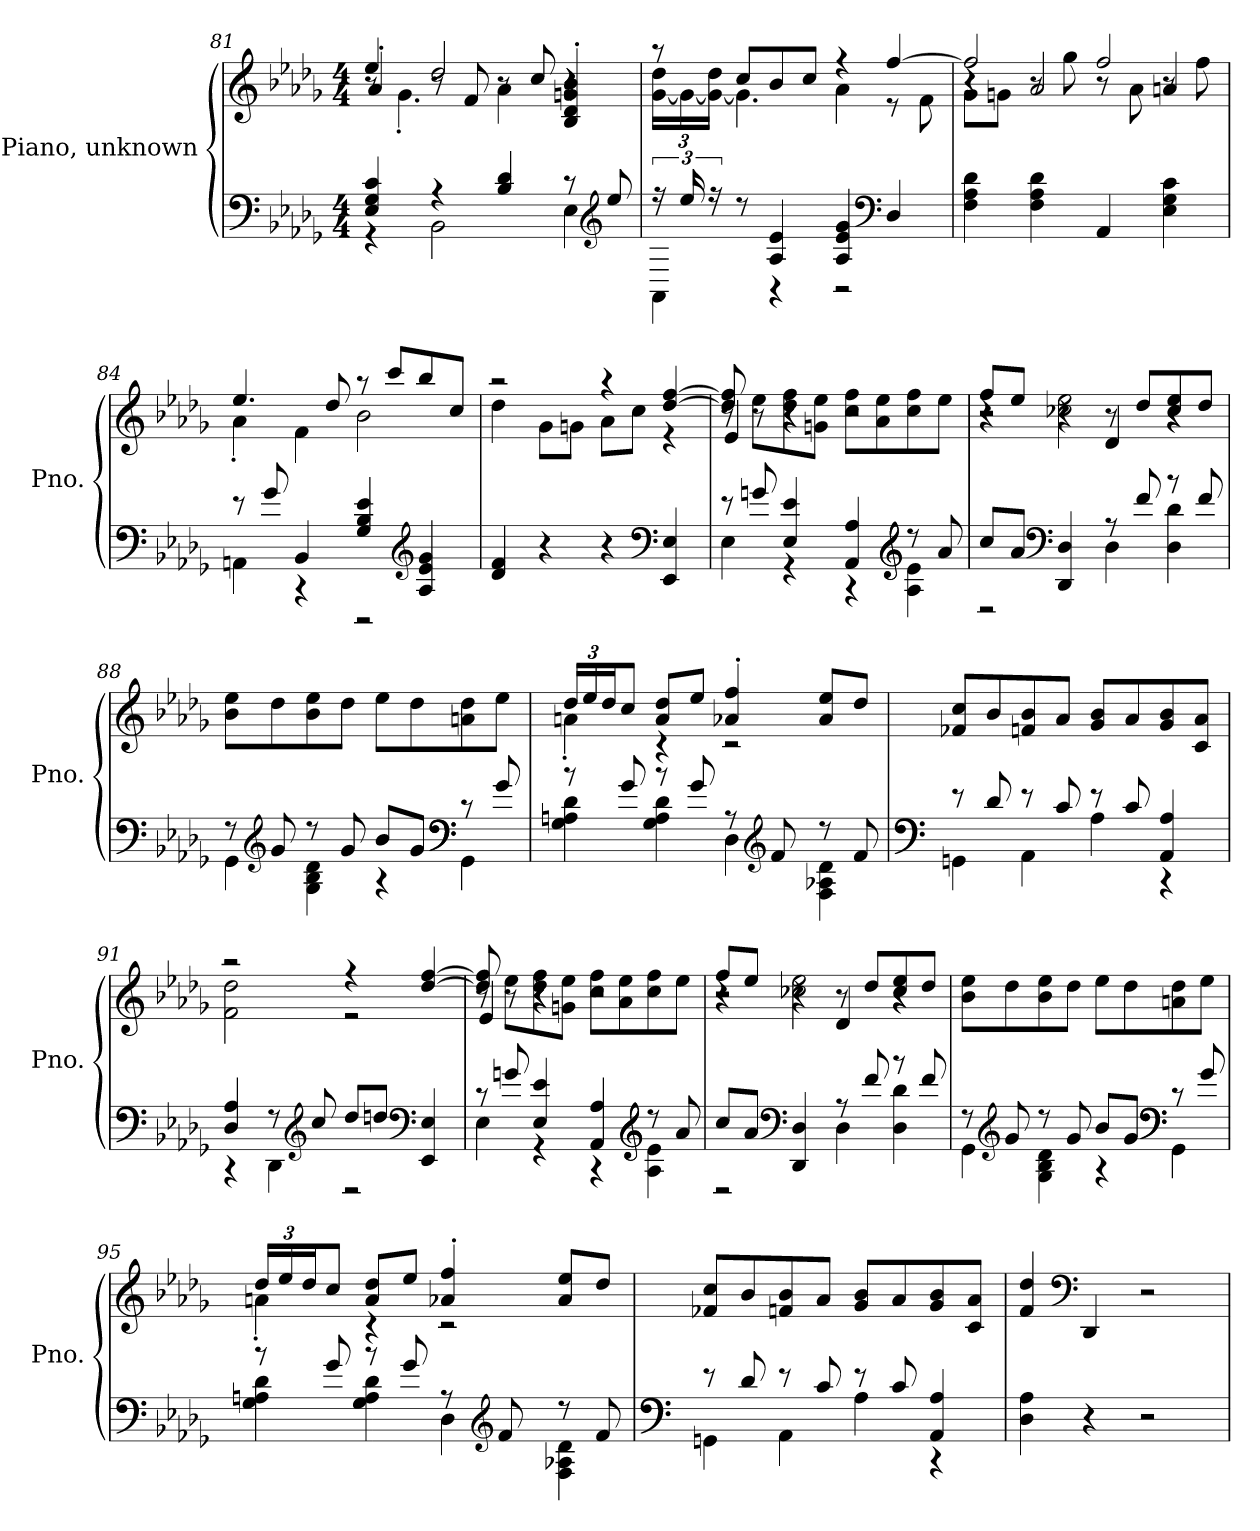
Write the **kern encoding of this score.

**kern	**kern
*part1	*part1
*staff2	*staff1
*I"Piano, unknown	*
*I'Pno.	*
!!LO:LB:g=z
*clefF4	*clefG2
*k[b-e-a-d-g-]	*k[b-e-a-d-g-]
*M4/4	*M4/4
=81	=81
*^	*^
*	*	*	*^
4E-/ 4G-/ 4c/	4r	4ee-/	8r	4a-'/
.	.	.	4.g-'\	.
4r	2BB-\	2dd-/	.	8r
.	.	.	.	8f/
4B-/ 4d-/	.	.	4a-\	8r
.	.	.	.	8cc/
8r	4E-\	4r	4r	4B-/' 4d-/' 4gn/' 4b-/'
*clefG2	*	*	*	*
8ee-/	.	.	.	.
*	*	*	*v	*v
=82	=82	=82	=82
*	*	*	*Xbrackettup
24r	4AA-\	8r	[24g-\ 24dd-\LL
24ee-/	.	.	24g-\_
24r	.	.	24g-\_ 24dd-\JJ
8r	.	8cc/L	4.g-\]
4A-/ 4e-/	4r	8b-/	.
.	.	8cc/J	.
4A-/ 4e-/ 4g-/	2r	4r	4a-\
*clefF4	*	*	*
4D-/	.	[4ff/	8r
.	.	.	8f\
*v	*v	*	*
=83	=83	=83
*	*	*^
4F\ 4A-\ 4d-\	2ff/]	8g-\L	4r
.	.	8gn\J	.
4F\ 4A-\ 4d-\	.	8r	2a-/
.	.	8gg-\	.
4AA-/	2ff/	8r	.
.	.	8a-\	.
4E-\ 4G-\ 4c\	.	8r	4an/
.	.	8ff\	.
*	*	*v	*v
!!LO:LB:g=z
=84	=84	=84
*^	*	*
8r	4AAn\	4.ee-/	4a-'\
8g-/	.	.	.
4BB-/	4r	.	4f\
.	.	8dd-/	.
4G-/ 4B-/ 4e-/	2r	8r	2b-\
.	.	8ccc/L	.
*clefG2	*	*	*
4A-/ 4e-/ 4g-/	.	8bb-/	.
.	.	8cc/J	.
*v	*v	*	*
=85	=85	=85
4d-/ 4f/	2r	4dd-\
4r	.	8g-\L
.	.	8gn\J
4r	4r	8a-\L
.	.	8cc\J
*clefF4	*	*
4EE-/ 4E-/	[4dd-/ [4ff/	4r
=86	=86	=86
*^	*	*^
8r	4E-\	8dd-/] 8ff/]	8r	4e-/
8gn/	.	8r	8ee-\L	.
4E-/ 4e-/	4r	4r	8dd-\ 8ff\	4r
.	.	.	8gn\ 8ee-\J	.
4AA-/ 4A-/	4r	2r	8cc\ 8ff\L	2r
.	.	.	8a-\ 8ee-\	.
*clefG2	*	*	*	*
8r	4A-\ 4e-\	.	8cc\ 8ff\	.
8a-/	.	.	8ee-\J	.
=87	=87	=87	=87	=87
8cc/L	2r	8ff/L	4r	2r
8a-/J	.	8ee-/J	.	.
*clefF4	*	*	*	*
4DD-/ 4D-/	.	4r	2cc-X\ 2ee-\	.
8r	4D-\	8r	.	4d-/
8f/	.	8dd-/L	.	.
8r	4D-\ 4d-\	8cc-/ 8ee-/	4r	4r
8f/	.	8dd-/J	.	.
*	*	*v	*v	*v
!!LO:LB:g=z
=88	=88	=88
8r	4GG-\	8b-\ 8ee-\L
*clefG2	*	*
8g-/	.	8dd-\
8r	4G-\ 4B-\ 4d-\	8b-\ 8ee-\
8g-/	.	8dd-\J
8b-/L	4r	8ee-\L
8g-/J	.	8dd-\
*clefF4	*	*
8r	4GG-\	8an\ 8dd-\
8g-/	.	8ee-\J
=89	=89	=89
*	*	*^
8r	4G-\ 4An\ 4d-\	24dd-/LL	4an'\
.	.	24ee-/	.
.	.	24dd-/J	.
8g-/	.	8cc/J	.
8r	4G-\ 4A\ 4d-\	8a/ 8dd-/L	4r
8g-/	.	8ee-/J	.
8r	4D-\	4a-X/' 4ff/'	2r
*clefG2	*	*	*
8f/	.	.	.
8r	4F\ 4A-X\ 4d-\	8a-/ 8ee-/L	.
8f/	.	8dd-/J	.
*	*	*v	*v
=90	=90	=90
*clefF4	*	*
8r	4GGn\	8f-X/ 8cc/L
8d-/	.	8b-/
8r	4AA-\	8fn/ 8b-/
8c/	.	8a-/J
8r	4A-\	8g-/ 8b-/L
8c/	.	8a-/
4AA-/ 4A-/	4r	8g-/ 8b-/
.	.	8c/ 8a-/J
!!LO:PB:g=z
=91	=91	=91
*	*	*^
4D-/ 4A-/	4r	2r	2f\ 2dd-\
8r	4DD-\	.	.
*clefG2	*	*	*
8cc/	.	.	.
8dd-/L	2r	4r	2r
8ddn/J	.	.	.
*clefF4	*	*	*
4EE-/ 4E-/	.	[4dd-/ [4ff/	.
=92	=92	=92	=92
*	*	*	*^
8r	4E-\	8dd-/] 8ff/]	8r	4e-/
8gn/	.	8r	8ee-\L	.
4E-/ 4e-/	4r	4r	8dd-\ 8ff\	4r
.	.	.	8gn\ 8ee-\J	.
4AA-/ 4A-/	4r	2r	8cc\ 8ff\L	2r
.	.	.	8a-\ 8ee-\	.
*clefG2	*	*	*	*
8r	4A-\ 4e-\	.	8cc\ 8ff\	.
8a-/	.	.	8ee-\J	.
=93	=93	=93	=93	=93
8cc/L	2r	8ff/L	4r	2r
8a-/J	.	8ee-/J	.	.
*clefF4	*	*	*	*
4DD-/ 4D-/	.	4r	2cc-X\ 2ee-\	.
8r	4D-\	8r	.	4d-/
8f/	.	8dd-/L	.	.
8r	4D-\ 4d-\	8cc-/ 8ee-/	4r	4r
8f/	.	8dd-/J	.	.
*	*	*v	*v	*v
!!LO:LB:g=z
=94	=94	=94
8r	4GG-\	8b-\ 8ee-\L
*clefG2	*	*
8g-/	.	8dd-\
8r	4G-\ 4B-\ 4d-\	8b-\ 8ee-\
8g-/	.	8dd-\J
8b-/L	4r	8ee-\L
8g-/J	.	8dd-\
*clefF4	*	*
8r	4GG-\	8an\ 8dd-\
8g-/	.	8ee-\J
=95	=95	=95
*	*	*^
8r	4G-\ 4An\ 4d-\	24dd-/LL	4an'\
.	.	24ee-/	.
.	.	24dd-/J	.
8g-/	.	8cc/J	.
8r	4G-\ 4A\ 4d-\	8a/ 8dd-/L	4r
8g-/	.	8ee-/J	.
8r	4D-\	4a-X/' 4ff/'	2r
*clefG2	*	*	*
8f/	.	.	.
8r	4F\ 4A-X\ 4d-\	8a-/ 8ee-/L	.
8f/	.	8dd-/J	.
*	*	*v	*v
=96	=96	=96
*clefF4	*	*
8r	4GGn\	8f-X/ 8cc/L
8d-/	.	8b-/
8r	4AA-\	8fn/ 8b-/
8c/	.	8a-/J
8r	4A-\	8g-/ 8b-/L
8c/	.	8a-/
4AA-/ 4A-/	4r	8g-/ 8b-/
.	.	8c/ 8a-/J
*v	*v	*
!!LO:LB:g=z
=97	=97
4D-\ 4A-\	4f/ 4dd-/
*	*clefF4
4r	4DD-/
2r	2r
=	=
*-	*-
